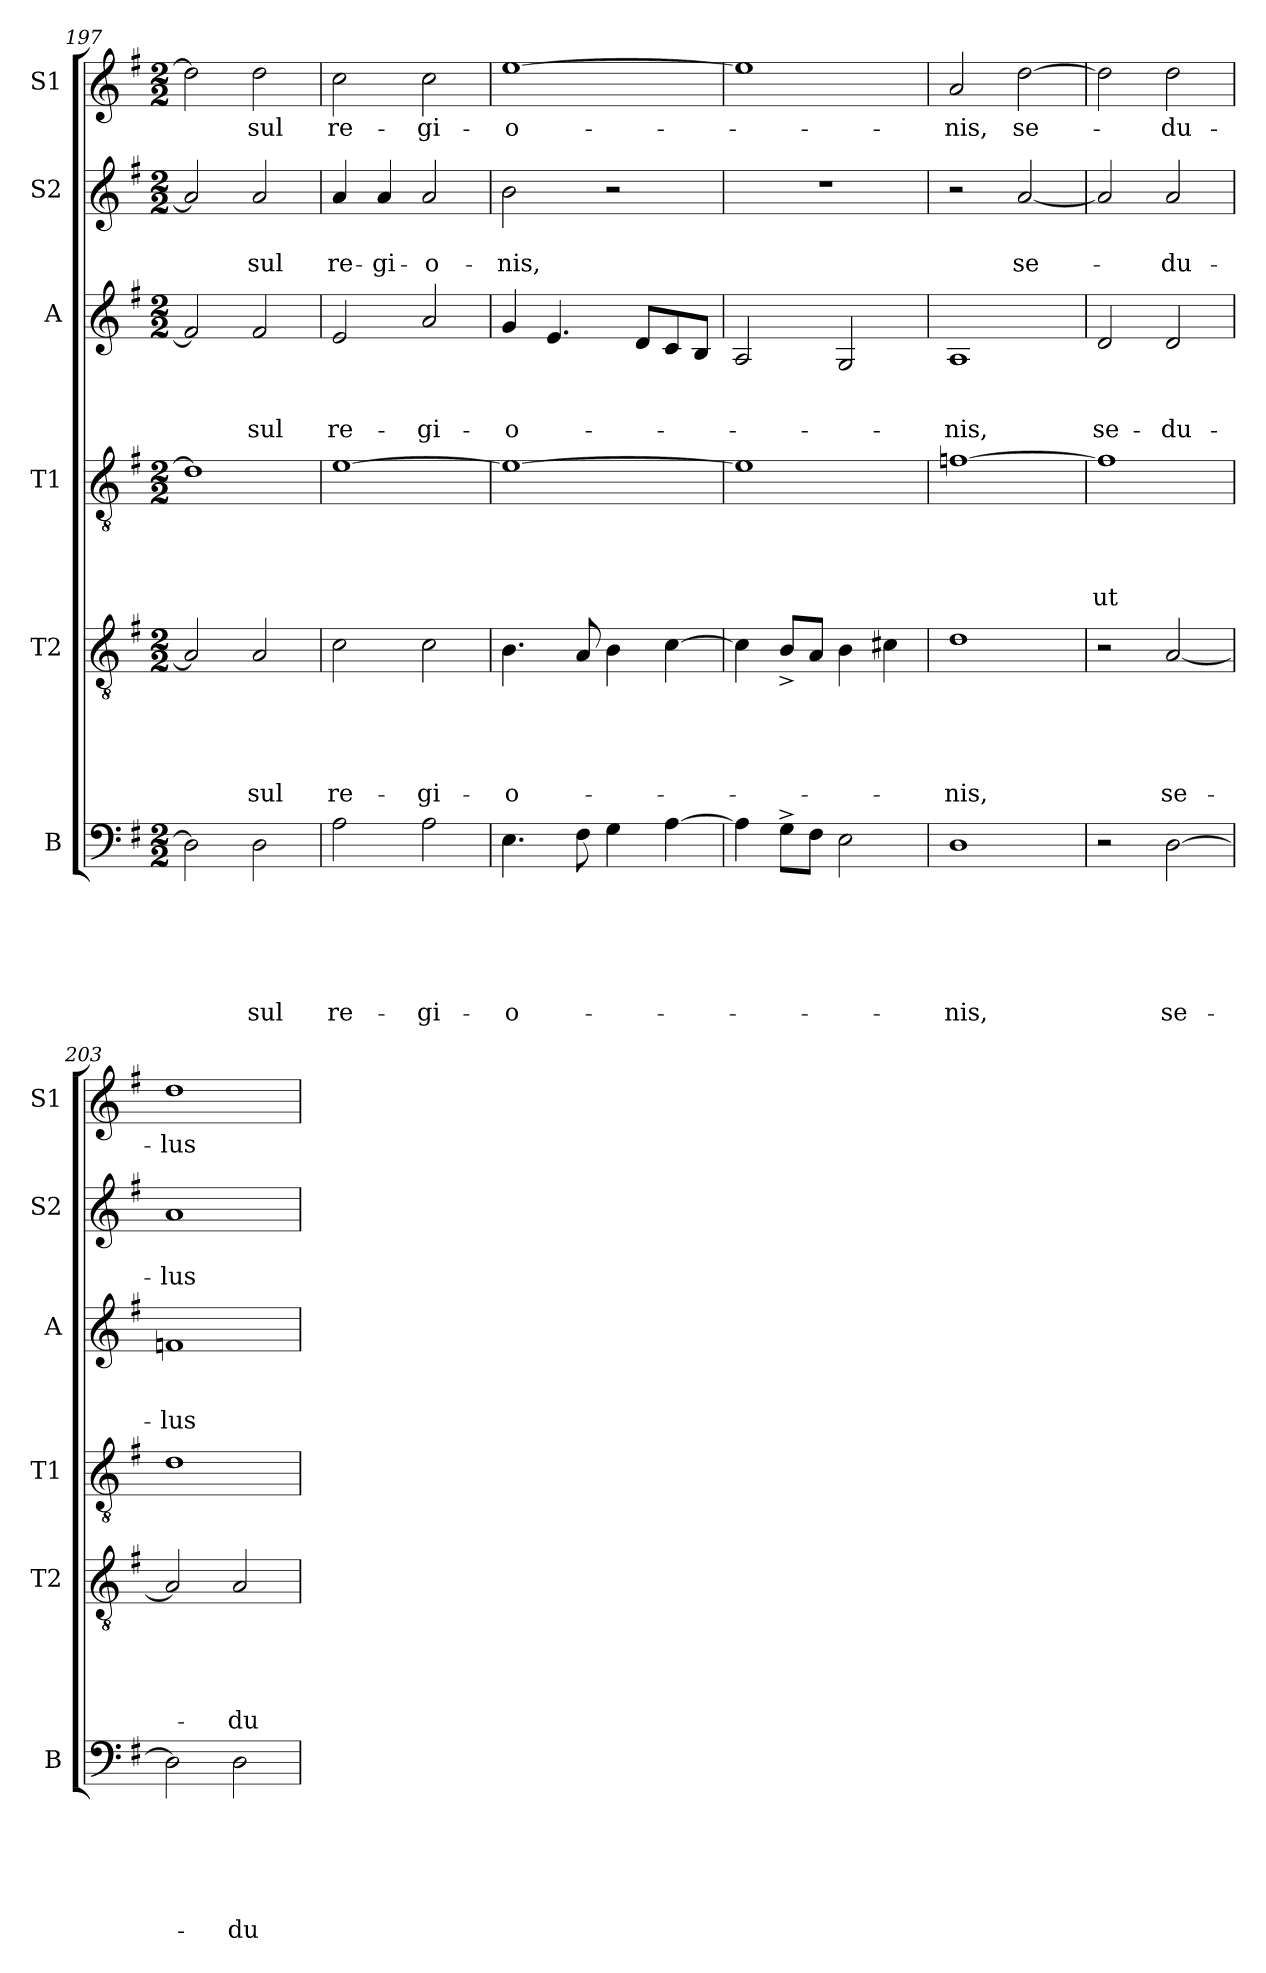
**kern	**text	**text	**text	**text	**text	**text	**kern	**text	**text	**text	**text	**text	**kern	**text	**text	**text	**text	**kern	**text	**text	**text	**kern	**text	**text	**kern	**text
*part6	*part6	*part6	*part6	*part6	*part6	*part6	*part5	*part5	*part5	*part5	*part5	*part5	*part4	*part4	*part4	*part4	*part4	*part3	*part3	*part3	*part3	*part2	*part2	*part2	*part1	*part1
*staff6	*staff6	*staff6	*staff6	*staff6	*staff6	*staff6	*staff5	*staff5	*staff5	*staff5	*staff5	*staff5	*staff4	*staff4	*staff4	*staff4	*staff4	*staff3	*staff3	*staff3	*staff3	*staff2	*staff2	*staff2	*staff1	*staff1
*I"B	*	*	*	*	*	*	*I"T2	*	*	*	*	*	*I"T1	*	*	*	*	*I"A	*	*	*	*I"S2	*	*	*I"S1	*
*I'B	*	*	*	*	*	*	*I'T2	*	*	*	*	*	*I'T1	*	*	*	*	*I'A	*	*	*	*I'S2	*	*	*I'S1	*
*clefF4	*	*	*	*	*	*	*clefGv2	*	*	*	*	*	*clefGv2	*	*	*	*	*clefG2	*	*	*	*clefG2	*	*	*clefG2	*
*k[f#]	*	*	*	*	*	*	*k[f#]	*	*	*	*	*	*k[f#]	*	*	*	*	*k[f#]	*	*	*	*k[f#]	*	*	*k[f#]	*
*G:	*	*	*	*	*	*	*G:	*	*	*	*	*	*G:	*	*	*	*	*G:	*	*	*	*G:	*	*	*G:	*
*M2/2	*	*	*	*	*	*	*M2/2	*	*	*	*	*	*M2/2	*	*	*	*	*M2/2	*	*	*	*M2/2	*	*	*M2/2	*
=197	=197	=197	=197	=197	=197	=197	=197	=197	=197	=197	=197	=197	=197	=197	=197	=197	=197	=197	=197	=197	=197	=197	=197	=197	=197	=197
2D\]	.	.	.	.	.	.	2A/]	.	.	.	.	.	1d]	.	.	.	.	2f#/]	.	.	.	2a/]	.	.	2dd\]	.
!	!	!	!	!	!	!LO:LY:b	!	!	!	!	!	!LO:LY:b	!	!	!	!	!	!	!	!	!LO:LY:b	!	!	!LO:LY:b	!	!LO:LY:b
2D\	.	.	.	.	.	-sul	2A/	.	.	.	.	-sul	.	.	.	.	.	2f#/	.	.	-sul	2a/	.	-sul	2dd\	-sul
=198	=198	=198	=198	=198	=198	=198	=198	=198	=198	=198	=198	=198	=198	=198	=198	=198	=198	=198	=198	=198	=198	=198	=198	=198	=198	=198
!	!	!	!	!	!	!LO:LY:b	!	!	!	!	!	!LO:LY:b	!	!	!	!	!	!	!	!	!LO:LY:b	!	!	!LO:LY:b	!	!LO:LY:b
2A\	.	.	.	.	.	re-	2c\	.	.	.	.	re-	[>1e	.	.	.	.	2e/	.	.	re-	4a/	.	re-	2cc\	re-
!	!	!	!	!	!	!	!	!	!	!	!	!	!	!	!	!	!	!	!	!	!	!	!	!LO:LY:b	!	!
.	.	.	.	.	.	.	.	.	.	.	.	.	.	.	.	.	.	.	.	.	.	4a/	.	-gi-	.	.
!	!	!	!	!	!	!LO:LY:b	!	!	!	!	!	!LO:LY:b	!	!	!	!	!	!	!	!	!LO:LY:b	!	!	!LO:LY:b	!	!LO:LY:b
2A\	.	.	.	.	.	-gi-	2c\	.	.	.	.	-gi-	.	.	.	.	.	2a/	.	.	-gi-	2a/	.	-o-	2cc\	-gi-
!!LO:PB:g=z
=199	=199	=199	=199	=199	=199	=199	=199	=199	=199	=199	=199	=199	=199	=199	=199	=199	=199	=199	=199	=199	=199	=199	=199	=199	=199	=199
!	!	!	!	!	!	!LO:LY:b	!	!	!	!	!	!LO:LY:b	!	!	!	!	!	!	!	!	!LO:LY:b	!	!	!LO:LY:b	!	!LO:LY:b:rj
4.E\	.	.	.	.	.	-o-	4.B\	.	.	.	.	-o-	1e_	.	.	.	.	4g/	.	.	-o-	2b\	.	-nis,	[>1ee	-o-
.	.	.	.	.	.	.	.	.	.	.	.	.	.	.	.	.	.	4.e/	.	.	.	.	.	.	.	.
8F#\	.	.	.	.	.	.	8A/	.	.	.	.	.	.	.	.	.	.	.	.	.	.	.	.	.	.	.
4G\	.	.	.	.	.	.	4B\	.	.	.	.	.	.	.	.	.	.	.	.	.	.	2r	.	.	.	.
.	.	.	.	.	.	.	.	.	.	.	.	.	.	.	.	.	.	8d/L	.	.	.	.	.	.	.	.
[>4A\	.	.	.	.	.	.	[>4c\	.	.	.	.	.	.	.	.	.	.	8c/	.	.	.	.	.	.	.	.
.	.	.	.	.	.	.	.	.	.	.	.	.	.	.	.	.	.	8B/J	.	.	.	.	.	.	.	.
=200	=200	=200	=200	=200	=200	=200	=200	=200	=200	=200	=200	=200	=200	=200	=200	=200	=200	=200	=200	=200	=200	=200	=200	=200	=200	=200
4A\]	.	.	.	.	.	.	4c\]	.	.	.	.	.	1e]	.	.	.	.	2A/	.	.	.	1r	.	.	1ee]	.
8G^>\L	.	.	.	.	.	.	8B^</L	.	.	.	.	.	.	.	.	.	.	.	.	.	.	.	.	.	.	.
8F#\J	.	.	.	.	.	.	8A/J	.	.	.	.	.	.	.	.	.	.	.	.	.	.	.	.	.	.	.
2E\	.	.	.	.	.	.	4B\	.	.	.	.	.	.	.	.	.	.	2G/	.	.	.	.	.	.	.	.
.	.	.	.	.	.	.	4c#\	.	.	.	.	.	.	.	.	.	.	.	.	.	.	.	.	.	.	.
=201	=201	=201	=201	=201	=201	=201	=201	=201	=201	=201	=201	=201	=201	=201	=201	=201	=201	=201	=201	=201	=201	=201	=201	=201	=201	=201
!	!	!	!	!	!	!LO:LY:b	!	!	!	!	!	!LO:LY:b	!	!	!	!	!	!	!	!	!LO:LY:b	!	!	!	!	!LO:LY:b
1D	.	.	.	.	.	-nis,	1d	.	.	.	.	-nis,	[>1fn	.	.	.	.	1A	.	.	-nis,	2r	.	.	2a/	-nis,
!	!	!	!	!	!	!	!	!	!	!	!	!	!	!	!	!	!	!	!	!	!	!	!	!LO:LY:b	!	!LO:LY:b
.	.	.	.	.	.	.	.	.	.	.	.	.	.	.	.	.	.	.	.	.	.	[<2a/	.	se-	[>2dd\	se-
=202	=202	=202	=202	=202	=202	=202	=202	=202	=202	=202	=202	=202	=202	=202	=202	=202	=202	=202	=202	=202	=202	=202	=202	=202	=202	=202
!	!	!	!	!	!	!	!	!	!	!	!	!	!	!	!	!	!LO:LY:b	!	!	!	!LO:LY:b	!	!	!	!	!
2r	.	.	.	.	.	.	2r	.	.	.	.	.	1f]	.	.	.	ut	2d/	.	.	se-	2a/]	.	.	2dd\]	.
!	!	!	!	!	!	!LO:LY:b	!	!	!	!	!	!LO:LY:b	!	!	!	!	!	!	!	!	!LO:LY:b	!	!	!LO:LY:b	!	!LO:LY:b
[>2D\	.	.	.	.	.	se-	[<2A/	.	.	.	.	se-	.	.	.	.	.	2d/	.	.	-du-	2a/	.	-du-	2dd\	-du-
=203	=203	=203	=203	=203	=203	=203	=203	=203	=203	=203	=203	=203	=203	=203	=203	=203	=203	=203	=203	=203	=203	=203	=203	=203	=203	=203
!	!	!	!	!	!	!	!	!	!	!	!	!	!	!	!	!	!	!	!	!	!LO:LY:b	!	!	!LO:LY:b	!	!LO:LY:b
2D\]	.	.	.	.	.	.	2A/]	.	.	.	.	.	1d	.	.	.	.	1f	.	.	-lus	1a	.	-lus	1dd	-lus
!	!	!	!	!	!	!LO:LY:b	!	!	!	!	!	!LO:LY:b	!	!	!	!	!	!	!	!	!	!	!	!	!	!
2D\	.	.	.	.	.	-du-	2A/	.	.	.	.	-du-	.	.	.	.	.	.	.	.	.	.	.	.	.	.
=	=	=	=	=	=	=	=	=	=	=	=	=	=	=	=	=	=	=	=	=	=	=	=	=	=	=
*-	*-	*-	*-	*-	*-	*-	*-	*-	*-	*-	*-	*-	*-	*-	*-	*-	*-	*-	*-	*-	*-	*-	*-	*-	*-	*-
